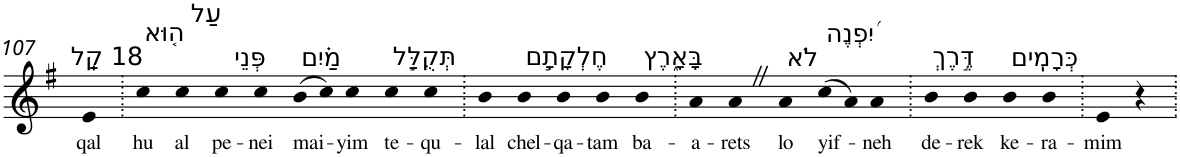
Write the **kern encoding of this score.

**kern	**text
*part1	*part1
*staff1	*staff1
*I"Piano	*
*I'Pno	*
!!LO:PB:g=z
*clefG2	*
*k[f#]	*
*G:	*
=107	=107
!LO:TX:a:t=18 קַֽל	!
!	!LO:LY:b
4e	qal
=108.	=108.
!LO:TX:a:t=ה֤וּא	!
!	!LO:LY:b
4cc	hu
!LO:TX:a:t=עַל	!
!	!LO:LY:b
4cc	al
!LO:TX:a:t=פְּנֵי	!
!	!LO:LY:b
4cc	pe-
!	!LO:LY:b
4cc	-nei
!LO:TX:a:t=מַ֗יִם	!
!	!LO:LY:b
(8b	mai-
8cc)	.
!	!LO:LY:b
4cc	-yim
!LO:TX:a:t=תְּקֻלַּ֣ל	!
!	!LO:LY:b
4cc	te-
!	!LO:LY:b
4cc	-qu-
=109.	=109.
!	!LO:LY:b
4b	-lal
!LO:TX:a:t=חֶלְקָתָ֣ם	!
!	!LO:LY:b
4b	chel-
!	!LO:LY:b
4b	-qa-
!	!LO:LY:b
4b	-tam
!LO:TX:a:t=בָּאָ֑רֶץ	!
!	!LO:LY:b
4b	ba-
=110.	=110.
!	!LO:LY:b
4a	-a-
!	!LO:LY:b
4aZ	-rets
!LO:TX:a:t=לֹא	!
!	!LO:LY:b
4a	lo
!LO:TX:a:t=יִ֝פְנֶה	!
!	!LO:LY:b
(8cc	yif-
8a)	.
!	!LO:LY:b
4a	-neh
=111.	=111.
!LO:TX:a:t=דֶּ֣רֶךְ	!
!	!LO:LY:b
4b	de-
!	!LO:LY:b
4b	-rek
!LO:TX:a:t=כְּרָמִֽים	!
!	!LO:LY:b
4b	ke-
!	!LO:LY:b
4b	-ra-
=112.	=112.
!	!LO:LY:b
4e	-mim
4r	.
=.	=.
*-	*-
